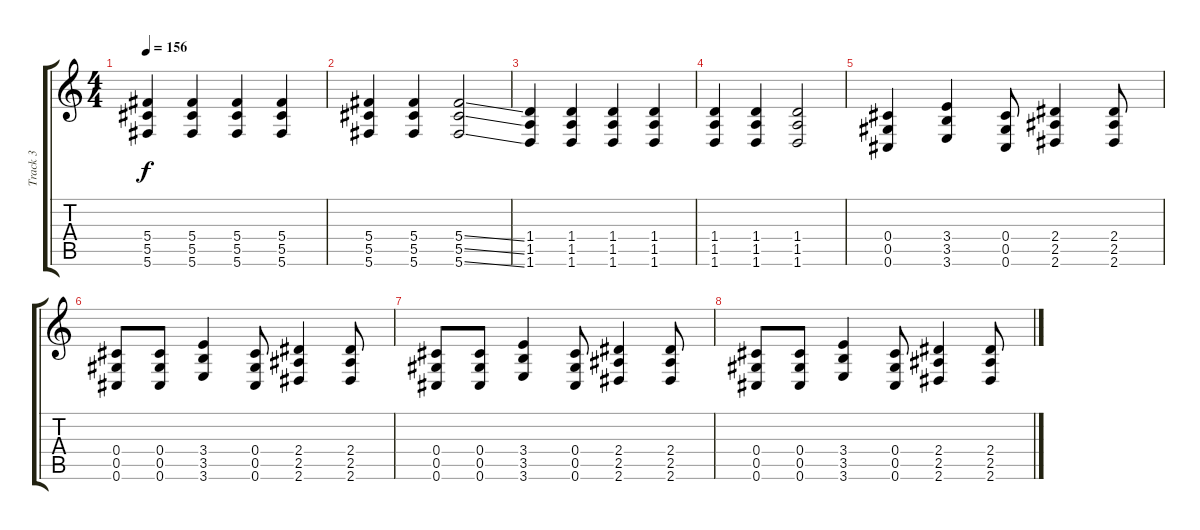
\track ("Track 3" "Track 3") {instrument distortionguitar}
\staff {score tabs}
\tuning (Eb4 Bb3 Gb3 Db3 Ab2 Db2) {hide}
\ts (4 4)
\tempo 156
\clef g2
\ks c
(5.4 5.5 5.6).4{dy f} (5.4 5.5 5.6).4 (5.4 5.5 5.6).4 (5.4 5.5 5.6).4 |
(5.4 5.5 5.6).4 (5.4 5.5 5.6).4 (5.4{ss} 5.5{ss} 5.6{ss}).2 |
(1.4 1.5 1.6).4 (1.4 1.5 1.6).4 (1.4 1.5 1.6).4 (1.4 1.5 1.6).4 |
(1.4 1.5 1.6).4 (1.4 1.5 1.6).4 (1.4 1.5 1.6).2 |
(0.4 0.5 0.6).4 (3.4 3.5 3.6).4 (0.4 0.5 0.6).8 (2.4 2.5 2.6).4 (2.4 2.5 2.6).8 |
(0.4 0.5 0.6).8 (0.4 0.5 0.6).8 (3.4 3.5 3.6).4 (0.4 0.5 0.6).8 (2.4 2.5 2.6).4 (2.4 2.5 2.6).8 |
(0.4 0.5 0.6).8 (0.4 0.5 0.6).8 (3.4 3.5 3.6).4 (0.4 0.5 0.6).8 (2.4 2.5 2.6).4 (2.4 2.5 2.6).8 |
(0.4 0.5 0.6).8 (0.4 0.5 0.6).8 (3.4 3.5 3.6).4 (0.4 0.5 0.6).8 (2.4 2.5 2.6).4 (2.4 2.5 2.6).8
